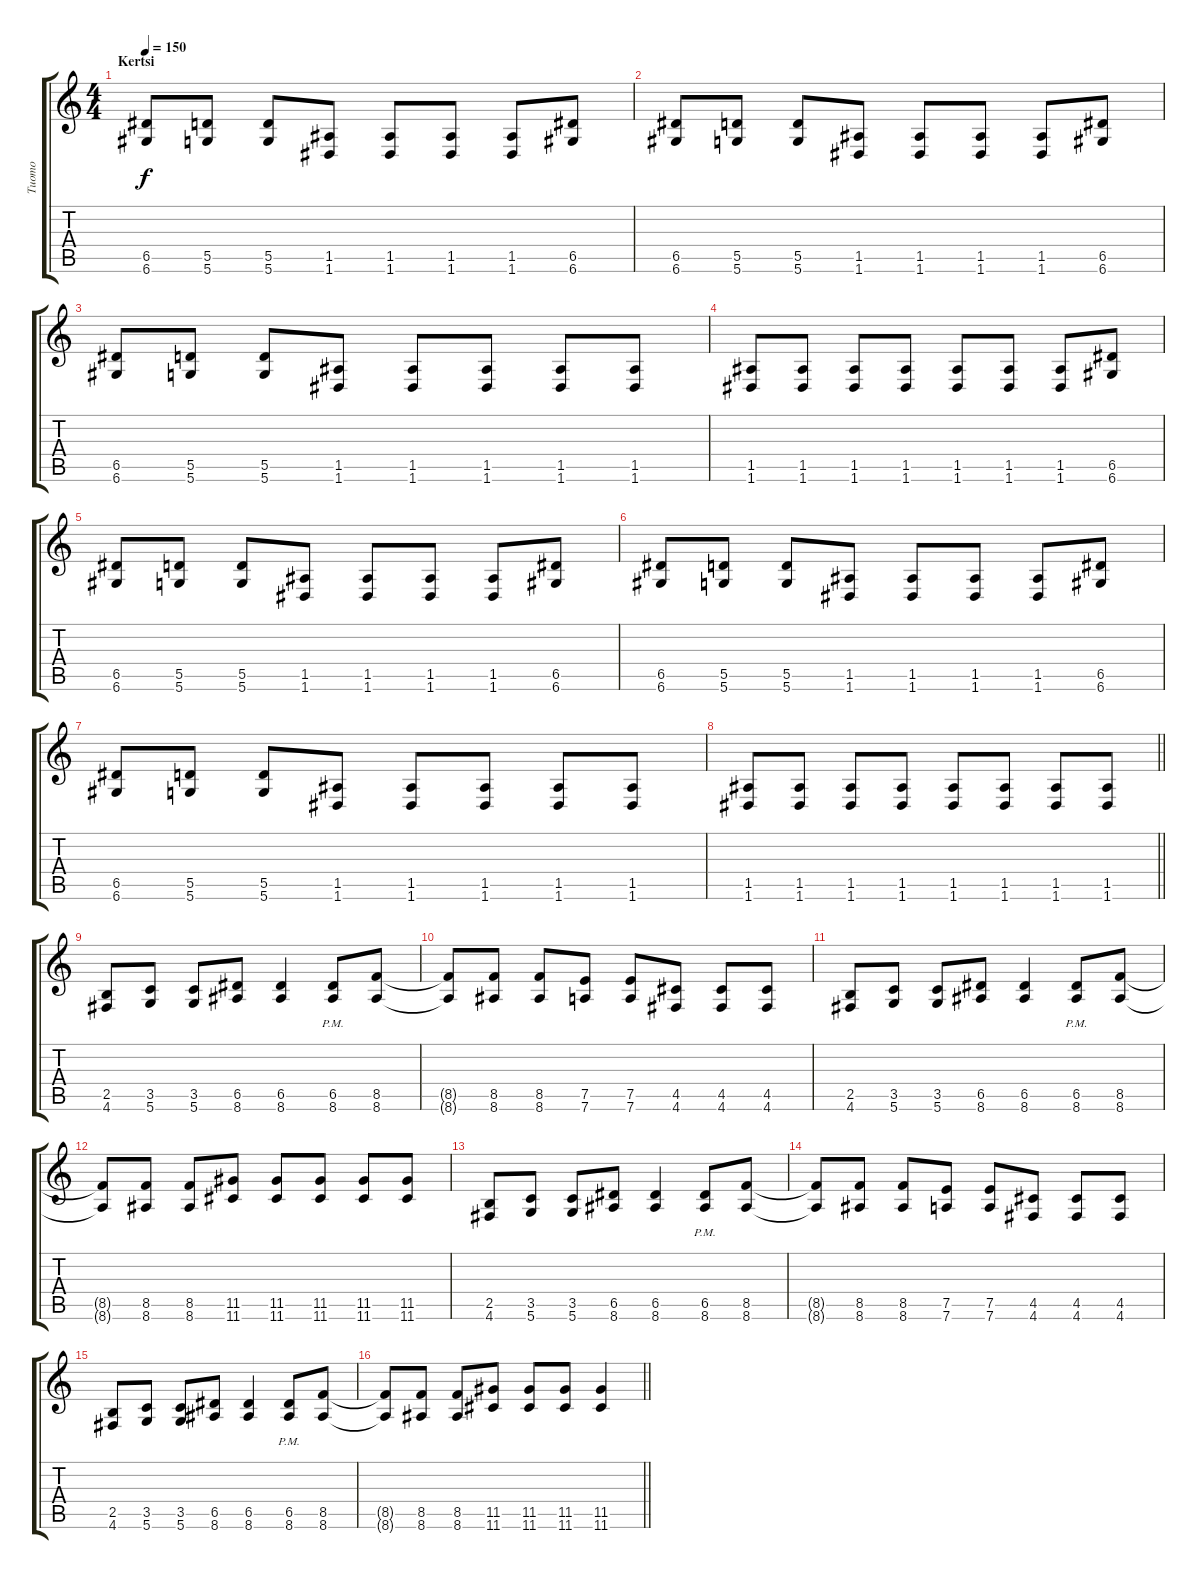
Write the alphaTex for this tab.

\track ("Tuomo" "Tuomo") {instrument distortionguitar}
\staff {score tabs}
\tuning (E4 B3 G3 D3 A2 D2) {hide}
\ts (4 4)
\section ("" "Kertsi")
\tempo 150
\clef g2
\ks c
(6.5 6.6).8{dy f} (5.5 5.6).8 (5.5 5.6).8 (1.5 1.6).8 (1.5 1.6).8 (1.5 1.6).8 (1.5 1.6).8 (6.5 6.6).8 |
(6.5 6.6).8 (5.5 5.6).8 (5.5 5.6).8 (1.5 1.6).8 (1.5 1.6).8 (1.5 1.6).8 (1.5 1.6).8 (6.5 6.6).8 |
(6.5 6.6).8 (5.5 5.6).8 (5.5 5.6).8 (1.5 1.6).8 (1.5 1.6).8 (1.5 1.6).8 (1.5 1.6).8 (1.5 1.6).8 |
(1.5 1.6).8 (1.5 1.6).8 (1.5 1.6).8 (1.5 1.6).8 (1.5 1.6).8 (1.5 1.6).8 (1.5 1.6).8 (6.5 6.6).8 |
(6.5 6.6).8 (5.5 5.6).8 (5.5 5.6).8 (1.5 1.6).8 (1.5 1.6).8 (1.5 1.6).8 (1.5 1.6).8 (6.5 6.6).8 |
(6.5 6.6).8 (5.5 5.6).8 (5.5 5.6).8 (1.5 1.6).8 (1.5 1.6).8 (1.5 1.6).8 (1.5 1.6).8 (6.5 6.6).8 |
(6.5 6.6).8 (5.5 5.6).8 (5.5 5.6).8 (1.5 1.6).8 (1.5 1.6).8 (1.5 1.6).8 (1.5 1.6).8 (1.5 1.6).8 |
\barLineRight lightlight
(1.5 1.6).8 (1.5 1.6).8 (1.5 1.6).8 (1.5 1.6).8 (1.5 1.6).8 (1.5 1.6).8 (1.5 1.6).8 (1.5 1.6).8 |
\section ("" "")
(2.5 4.6).8 (3.5 5.6).8 (3.5 5.6).8 (6.5 8.6).8 (6.5 8.6).4 (6.5{pm} 8.6{pm}).8 (8.5 8.6).8 |
(8.5{t} 8.6{t}).8 (8.5 8.6).8 (8.5 8.6).8 (7.5 7.6).8 (7.5 7.6).8 (4.5 4.6).8 (4.5 4.6).8 (4.5 4.6).8 |
(2.5 4.6).8 (3.5 5.6).8 (3.5 5.6).8 (6.5 8.6).8 (6.5 8.6).4 (6.5{pm} 8.6{pm}).8 (8.5 8.6).8 |
(8.5{t} 8.6{t}).8 (8.5 8.6).8 (8.5 8.6).8 (11.5 11.6).8 (11.5 11.6).8 (11.5 11.6).8 (11.5 11.6).8 (11.5 11.6).8 |
(2.5 4.6).8 (3.5 5.6).8 (3.5 5.6).8 (6.5 8.6).8 (6.5 8.6).4 (6.5{pm} 8.6{pm}).8 (8.5 8.6).8 |
(8.5{t} 8.6{t}).8 (8.5 8.6).8 (8.5 8.6).8 (7.5 7.6).8 (7.5 7.6).8 (4.5 4.6).8 (4.5 4.6).8 (4.5 4.6).8 |
(2.5 4.6).8 (3.5 5.6).8 (3.5 5.6).8 (6.5 8.6).8 (6.5 8.6).4 (6.5{pm} 8.6{pm}).8 (8.5 8.6).8 |
\barLineRight lightlight
(8.5{t} 8.6{t}).8 (8.5 8.6).8 (8.5 8.6).8 (11.5 11.6).8 (11.5 11.6).8 (11.5 11.6).8 (11.5 11.6).4
